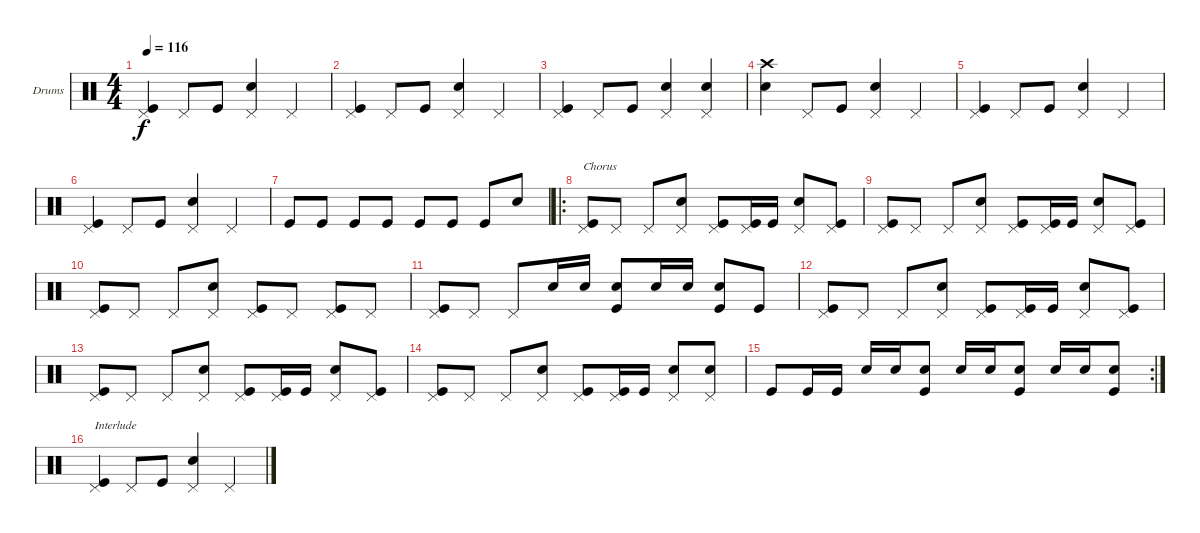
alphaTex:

\bracketExtendMode groupsimilarinstruments
\firstSystemTrackNameOrientation horizontal
\otherSystemsTrackNameOrientation horizontal
\track ("Drumkit" "Drums") {instrument percussion}
\staff {score}
\articulation defaults
\ts (4 4)
\tempo 116
\clef neutral
\ks c
("Pedal Hi-Hat (hit)" "Kick (hit)").4{dy f} "Pedal Hi-Hat (hit)".8 "Kick (hit)".8 ("Pedal Hi-Hat (hit)" "Snare (hit) 2").4 "Pedal Hi-Hat (hit)".4 |
("Pedal Hi-Hat (hit)" "Kick (hit)").4 "Pedal Hi-Hat (hit)".8 "Kick (hit)".8 ("Pedal Hi-Hat (hit)" "Snare (hit) 2").4 "Pedal Hi-Hat (hit)".4 |
("Pedal Hi-Hat (hit)" "Kick (hit)").4 "Pedal Hi-Hat (hit)".8 "Kick (hit)".8 ("Pedal Hi-Hat (hit)" "Snare (hit) 2").4 ("Pedal Hi-Hat (hit)" "Snare (hit) 2").4 |
("Crash high (hit)" "Snare (hit) 2").4 "Pedal Hi-Hat (hit)".8 "Kick (hit)".8 ("Pedal Hi-Hat (hit)" "Snare (hit) 2").4 "Pedal Hi-Hat (hit)".4 |
("Pedal Hi-Hat (hit)" "Kick (hit)").4 "Pedal Hi-Hat (hit)".8 "Kick (hit)".8 ("Pedal Hi-Hat (hit)" "Snare (hit) 2").4 "Pedal Hi-Hat (hit)".4 |
("Pedal Hi-Hat (hit)" "Kick (hit)").4 "Pedal Hi-Hat (hit)".8 "Kick (hit)".8 ("Pedal Hi-Hat (hit)" "Snare (hit) 2").4 "Pedal Hi-Hat (hit)".4 |
"Kick (hit)".8 "Kick (hit)".8 "Kick (hit)".8 "Kick (hit)".8 "Kick (hit)".8 "Kick (hit)".8 "Kick (hit)".8 "Snare (hit) 2".8 |
\ro
("Pedal Hi-Hat (hit)" "Kick (hit)").8{txt "Chorus"} "Pedal Hi-Hat (hit)".8 "Pedal Hi-Hat (hit)".8 ("Pedal Hi-Hat (hit)" "Snare (hit) 2").8 ("Pedal Hi-Hat (hit)" "Kick (hit)").8 ("Pedal Hi-Hat (hit)" "Kick (hit)").16 "Kick (hit)".16 ("Pedal Hi-Hat (hit)" "Snare (hit) 2").8 ("Pedal Hi-Hat (hit)" "Kick (hit)").8 |
("Pedal Hi-Hat (hit)" "Kick (hit)").8 "Pedal Hi-Hat (hit)".8 "Pedal Hi-Hat (hit)".8 ("Pedal Hi-Hat (hit)" "Snare (hit) 2").8 ("Pedal Hi-Hat (hit)" "Kick (hit)").8 ("Pedal Hi-Hat (hit)" "Kick (hit)").16 "Kick (hit)".16 ("Pedal Hi-Hat (hit)" "Snare (hit) 2").8 ("Pedal Hi-Hat (hit)" "Kick (hit)").8 |
("Pedal Hi-Hat (hit)" "Kick (hit)").8 "Pedal Hi-Hat (hit)".8 "Pedal Hi-Hat (hit)".8 ("Pedal Hi-Hat (hit)" "Snare (hit) 2").8 ("Pedal Hi-Hat (hit)" "Kick (hit)").8 "Pedal Hi-Hat (hit)".8 ("Pedal Hi-Hat (hit)" "Kick (hit)").8 "Pedal Hi-Hat (hit)".8 |
("Pedal Hi-Hat (hit)" "Kick (hit)").8 "Pedal Hi-Hat (hit)".8 "Pedal Hi-Hat (hit)".8 "Snare (hit) 2".16 "Snare (hit) 2".16 ("Snare (hit) 2" "Kick (hit)").8 "Snare (hit) 2".16 "Snare (hit) 2".16 ("Snare (hit) 2" "Kick (hit)").8 "Kick (hit)".8 |
("Pedal Hi-Hat (hit)" "Kick (hit)").8 "Pedal Hi-Hat (hit)".8 "Pedal Hi-Hat (hit)".8 ("Pedal Hi-Hat (hit)" "Snare (hit) 2").8 ("Pedal Hi-Hat (hit)" "Kick (hit)").8 ("Pedal Hi-Hat (hit)" "Kick (hit)").16 "Kick (hit)".16 ("Pedal Hi-Hat (hit)" "Snare (hit) 2").8 ("Pedal Hi-Hat (hit)" "Kick (hit)").8 |
("Pedal Hi-Hat (hit)" "Kick (hit)").8 "Pedal Hi-Hat (hit)".8 "Pedal Hi-Hat (hit)".8 ("Pedal Hi-Hat (hit)" "Snare (hit) 2").8 ("Pedal Hi-Hat (hit)" "Kick (hit)").8 ("Pedal Hi-Hat (hit)" "Kick (hit)").16 "Kick (hit)".16 ("Pedal Hi-Hat (hit)" "Snare (hit) 2").8 ("Pedal Hi-Hat (hit)" "Kick (hit)").8 |
("Pedal Hi-Hat (hit)" "Kick (hit)").8 "Pedal Hi-Hat (hit)".8 "Pedal Hi-Hat (hit)".8 ("Pedal Hi-Hat (hit)" "Snare (hit) 2").8 ("Pedal Hi-Hat (hit)" "Kick (hit)").8 ("Pedal Hi-Hat (hit)" "Kick (hit)").16 "Kick (hit)".16{txt " "} ("Pedal Hi-Hat (hit)" "Snare (hit) 2").8 ("Pedal Hi-Hat (hit)" "Snare (hit) 2").8 |
\rc 2 "Kick (hit)".8 "Kick (hit)".16 "Kick (hit)".16 "Snare (hit) 2".16 "Snare (hit) 2".16
("Snare (hit) 2" "Kick (hit)").8 "Snare (hit) 2".16 "Snare (hit) 2".16 ("Snare (hit) 2" "Kick (hit)").8 "Snare (hit) 2".16 "Snare (hit) 2".16 ("Snare (hit) 2" "Kick (hit)").8 |
("Pedal Hi-Hat (hit)" "Kick (hit)").4{txt "Interlude"} "Pedal Hi-Hat (hit)".8 "Kick (hit)".8 ("Pedal Hi-Hat (hit)" "Snare (hit) 2").4 "Pedal Hi-Hat (hit)".4
